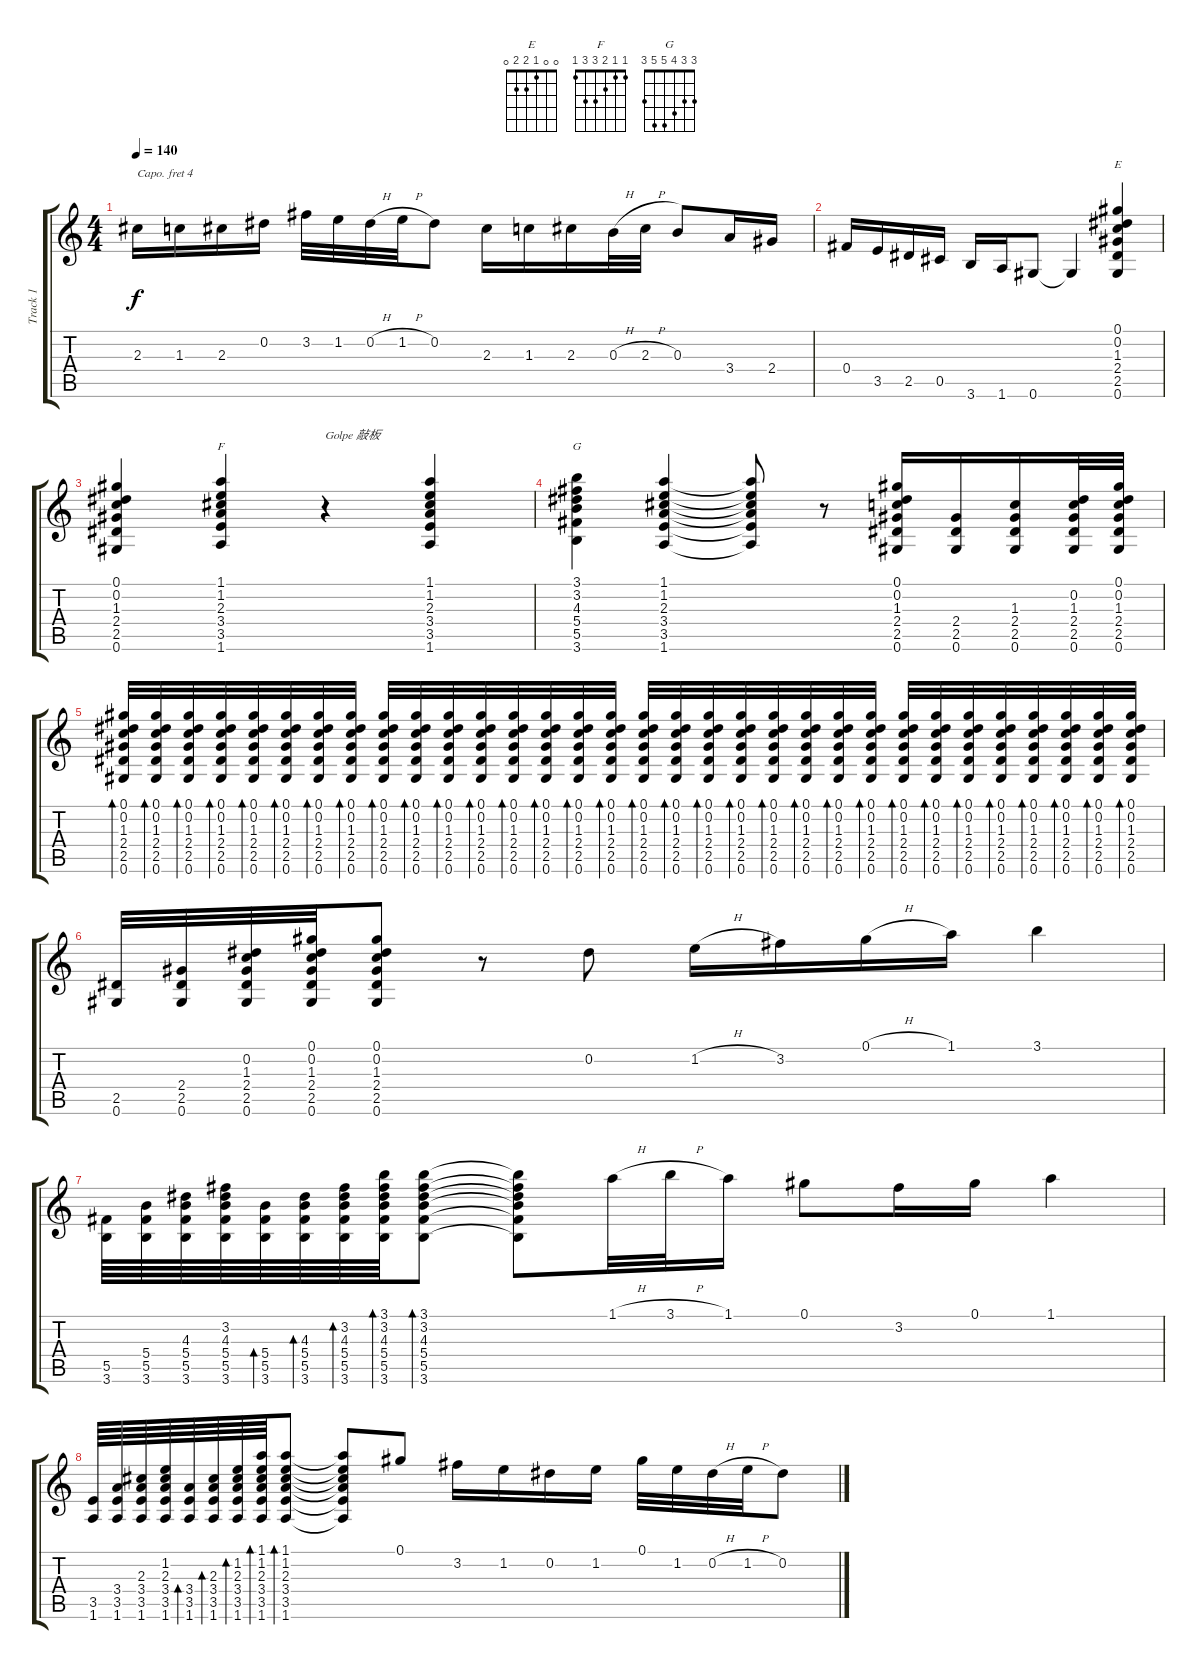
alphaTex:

\track ("Track 1" "Track 1") {instrument acousticguitarnylon}
\staff {score tabs}
\capo 4
\tuning (E4 B3 G3 D3 A2 E2) {hide}
\chord ("E" 0 0 1 2 2 0)
\chord ("F" 1 1 2 3 3 1)
\chord ("G" 3 3 4 5 5 3)
\ts (4 4)
\tempo 140
\clef g2
\ks c
2.3.16{dy f} 1.3.16 2.3.16 0.2.16 3.2.32 1.2.32 0.2{h}.32 1.2{h}.32 0.2.8 2.3.16 1.3.16 2.3.16 0.3{h}.32 2.3{h}.32 0.3.8 3.4.16 2.4.16 |
0.4.16 3.5.16 2.5.16 0.5.16 3.6.16 1.6.16 0.6.8 0.6{t}.4 (0.1 0.2 1.3 2.4 2.5 0.6).4{ch "E"} |
(0.1 0.2 1.3 2.4 2.5 0.6).4 (1.1 1.2 2.3 3.4 3.5 1.6).4{ch "F"} r.4{txt "Golpe 敲板"} (1.1 1.2 2.3 3.4 3.5 1.6).4 |
(3.1 3.2 4.3 5.4 5.5 3.6).4{ch "G"} (1.1 1.2 2.3 3.4 3.5 1.6).4 (1.1{t} 1.2{t} 2.3{t} 3.4{t} 3.5{t} 1.6{t}).8 r.8 (0.1 0.2 1.3 2.4 2.5 0.6).16 (2.4 2.5 0.6).16{volume 11} (1.3 2.4 2.5 0.6).16{volume 13} (0.2 1.3 2.4 2.5 0.6).32 (0.1 0.2 1.3 2.4 2.5 0.6).32 |
(0.1 0.2 1.3 2.4 2.5 0.6).32{bd 60} (0.1 0.2 1.3 2.4 2.5 0.6).32{bd 60} (0.1 0.2 1.3 2.4 2.5 0.6).32{bd 60} (0.1 0.2 1.3 2.4 2.5 0.6).32{bd 60} (0.1 0.2 1.3 2.4 2.5 0.6).32{bd 60} (0.1 0.2 1.3 2.4 2.5 0.6).32{bd 60} (0.1 0.2 1.3 2.4 2.5 0.6).32{bd 60} (0.1 0.2 1.3 2.4 2.5 0.6).32{bd 60} (0.1 0.2 1.3 2.4 2.5 0.6).32{bd 60} (0.1 0.2 1.3 2.4 2.5 0.6).32{bd 60} (0.1 0.2 1.3 2.4 2.5 0.6).32{bd 60} (0.1 0.2 1.3 2.4 2.5 0.6).32{bd 60} (0.1 0.2 1.3 2.4 2.5 0.6).32{bd 60} (0.1 0.2 1.3 2.4 2.5 0.6).32{bd 60} (0.1 0.2 1.3 2.4 2.5 0.6).32{bd 60} (0.1 0.2 1.3 2.4 2.5 0.6).32{bd 60} (0.1 0.2 1.3 2.4 2.5 0.6).32{bd 60} (0.1 0.2 1.3 2.4 2.5 0.6).32{bd 60} (0.1 0.2 1.3 2.4 2.5 0.6).32{bd 60} (0.1 0.2 1.3 2.4 2.5 0.6).32{bd 60} (0.1 0.2 1.3 2.4 2.5 0.6).32{bd 60} (0.1 0.2 1.3 2.4 2.5 0.6).32{bd 60} (0.1 0.2 1.3 2.4 2.5 0.6).32{bd 60} (0.1 0.2 1.3 2.4 2.5 0.6).32{bd 60} (0.1 0.2 1.3 2.4 2.5 0.6).32{bd 60} (0.1 0.2 1.3 2.4 2.5 0.6).32{bd 60} (0.1 0.2 1.3 2.4 2.5 0.6).32{bd 60} (0.1 0.2 1.3 2.4 2.5 0.6).32{bd 60} (0.1 0.2 1.3 2.4 2.5 0.6).32{bd 60} (0.1 0.2 1.3 2.4 2.5 0.6).32{bd 60} (0.1 0.2 1.3 2.4 2.5 0.6).32{bd 60} (0.1 0.2 1.3 2.4 2.5 0.6).32{bd 60} |
(2.5 0.6).32 (2.4 2.5 0.6).32 (0.2 1.3 2.4 2.5 0.6).32 (0.1 0.2 1.3 2.4 2.5 0.6).32 (0.1 0.2 1.3 2.4 2.5 0.6).8 r.8 0.2.8 1.2{h}.16 3.2.16 0.1{h}.16 1.1.16 3.1.4 |
(5.5 3.6).64 (5.4 5.5 3.6).64 (4.3 5.4 5.5 3.6).64 (3.2 4.3 5.4 5.5 3.6).64 (5.4 5.5 3.6).64{bd 30} (4.3 5.4 5.5 3.6).64{bd 30} (3.2 4.3 5.4 5.5 3.6).64{bd 30} (3.1 3.2 4.3 5.4 5.5 3.6).64{bd 30} (3.1 3.2 4.3 5.4 5.5 3.6).8{bd 30} (3.1{t} 3.2{t} 4.3{t} 5.4{t} 5.5{t} 3.6{t}).8 1.1{h}.32 3.1{h}.32 1.1.16 0.1.8 3.2.16 0.1.16 1.1.4 |
(3.5 1.6).64 (3.4 3.5 1.6).64 (2.3 3.4 3.5 1.6).64 (1.2 2.3 3.4 3.5 1.6).64 (3.4 3.5 1.6).64{bd 30} (2.3 3.4 3.5 1.6).64{bd 30} (1.2 2.3 3.4 3.5 1.6).64{bd 30} (1.1 1.2 2.3 3.4 3.5 1.6).64{bd 30} (1.1 1.2 2.3 3.4 3.5 1.6).8{bd 30} (1.1{t} 1.2{t} 2.3{t} 3.4{t} 3.5{t} 1.6{t}).8 0.1.8 3.2.16 1.2.16 0.2.16 1.2.16 0.1.32 1.2.32 0.2{h}.32 1.2{h}.32 0.2.8
